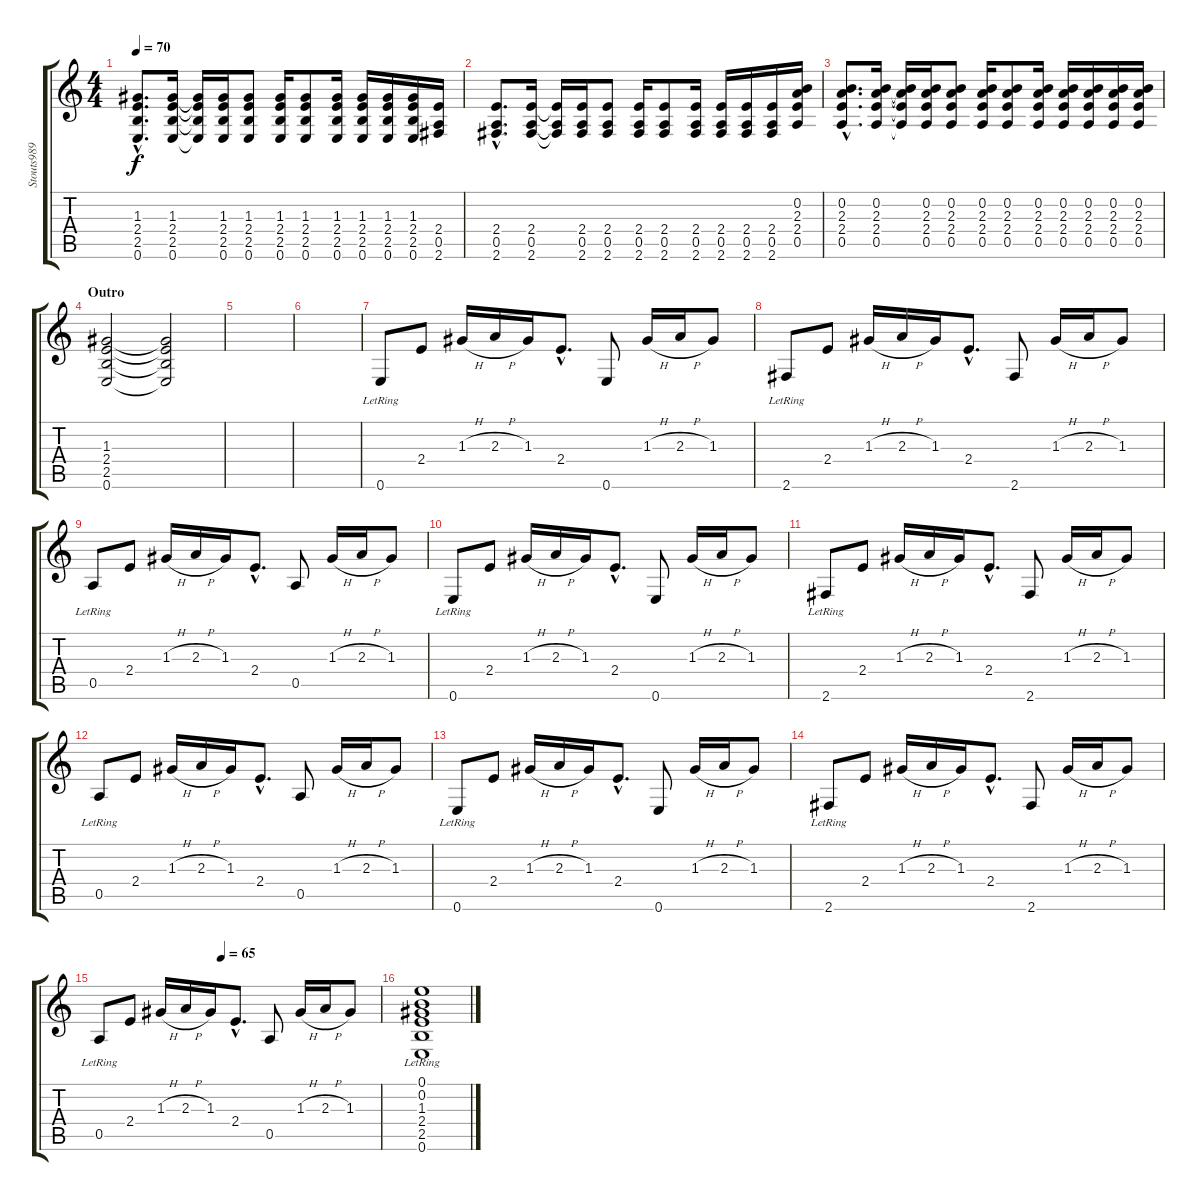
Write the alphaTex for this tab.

\track ("Stouts989" "Stouts989") {instrument acousticguitarsteel}
\staff {score tabs}
\tuning (E4 B3 G3 D3 A2 E2) {hide}
\ts (4 4)
\tempo 70
\clef g2
\ks c
(1.3{hac} 2.4{hac} 2.5{hac} 0.6{hac}).8{d dy f} (1.3 2.4 2.5 0.6).16 (1.3{t} 2.4{t} 2.5{t} 0.6{t}).16 (1.3 2.4 2.5 0.6).16 (1.3 2.4 2.5 0.6).8 (1.3 2.4 2.5 0.6).16 (1.3 2.4 2.5 0.6).8 (1.3 2.4 2.5 0.6).16 (1.3 2.4 2.5 0.6).16 (1.3 2.4 2.5 0.6).16 (1.3 2.4 2.5 0.6).16 (2.4 0.5 2.6).16 |
(2.4{hac} 0.5{hac} 2.6{hac}).8{d} (2.4 0.5 2.6).16 (2.4{t} 0.5{t} 2.6{t}).16 (2.4 0.5 2.6).16 (2.4 0.5 2.6).8 (2.4 0.5 2.6).16 (2.4 0.5 2.6).8 (2.4 0.5 2.6).16 (2.4 0.5 2.6).16 (2.4 0.5 2.6).16 (2.4 0.5 2.6).16 (0.2 2.3 2.4 0.5).16 |
(0.2{hac} 2.3{hac} 2.4{hac} 0.5{hac}).8{d} (0.2 2.3 2.4 0.5).16 (0.2{t} 2.3{t} 2.4{t} 0.5{t}).16 (0.2 2.3 2.4 0.5).16 (0.2 2.3 2.4 0.5).8 (0.2 2.3 2.4 0.5).16 (0.2 2.3 2.4 0.5).8 (0.2 2.3 2.4 0.5).16 (0.2 2.3 2.4 0.5).16 (0.2 2.3 2.4 0.5).16 (0.2 2.3 2.4 0.5).16 (0.2 2.3 2.4 0.5).16 |
\section ("" "Outro")
(1.3 2.4 2.5 0.6).2 (1.3{t} 2.4{t} 2.5{t} 0.6{t}).2 |
|
|
0.6{lr}.8 2.4.8 1.3{h}.16 2.3{h}.16 1.3.16 2.4{hac}.8{d} 0.6.8 1.3{h}.16 2.3{h}.16 1.3.8 |
2.6{lr}.8 2.4.8 1.3{h}.16 2.3{h}.16 1.3.16 2.4{hac}.8{d} 2.6.8 1.3{h}.16 2.3{h}.16 1.3.8 |
0.5{lr}.8 2.4.8 1.3{h}.16 2.3{h}.16 1.3.16 2.4{hac}.8{d} 0.5.8 1.3{h}.16 2.3{h}.16 1.3.8 |
0.6{lr}.8 2.4.8 1.3{h}.16 2.3{h}.16 1.3.16 2.4{hac}.8{d} 0.6.8 1.3{h}.16 2.3{h}.16 1.3.8 |
2.6{lr}.8 2.4.8 1.3{h}.16 2.3{h}.16 1.3.16 2.4{hac}.8{d} 2.6.8 1.3{h}.16 2.3{h}.16 1.3.8 |
0.5{lr}.8 2.4.8 1.3{h}.16 2.3{h}.16 1.3.16 2.4{hac}.8{d} 0.5.8 1.3{h}.16 2.3{h}.16 1.3.8 |
0.6{lr}.8 2.4.8 1.3{h}.16 2.3{h}.16 1.3.16 2.4{hac}.8{d} 0.6.8 1.3{h}.16 2.3{h}.16 1.3.8 |
2.6{lr}.8 2.4.8 1.3{h}.16 2.3{h}.16 1.3.16 2.4{hac}.8{d} 2.6.8 1.3{h}.16 2.3{h}.16 1.3.8 |
\tempo (65 0.4375)
0.5{lr}.8 2.4.8 1.3{h}.16 2.3{h}.16 1.3.16 2.4{hac}.8{d} 0.5.8 1.3{h}.16 2.3{h}.16 1.3.8 |
(0.1{lr} 0.2{lr} 1.3{lr} 2.4{lr} 2.5{lr} 0.6{lr}).1
